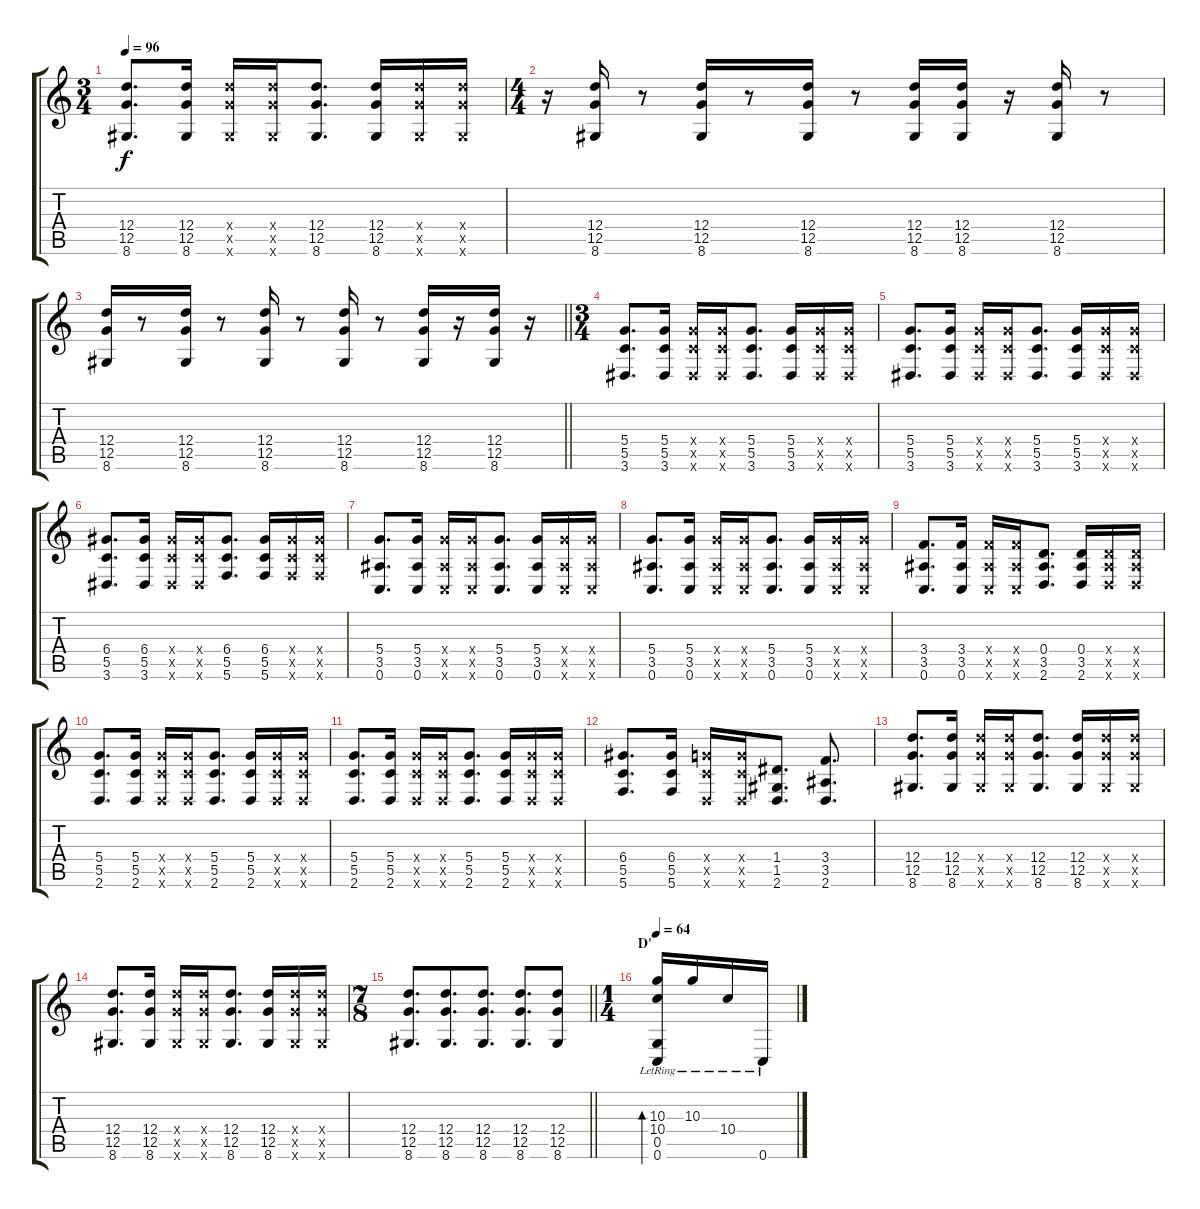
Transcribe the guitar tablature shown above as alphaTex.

\track "" {instrument distortionguitar}
\staff {score tabs}
\tuning (G4 E4 A3 D3 G2 C2) {hide}
\ts (3 4)
\tempo 96
\clef g2
\ks c
(12.4 12.5 8.6).8{d dy f} (12.4 12.5 8.6).16 (12.4{x} 12.5{x} 8.6{x}).16 (12.4{x} 12.5{x} 8.6{x}).16 (12.4 12.5 8.6).8{d} (12.4 12.5 8.6).16 (12.4{x} 12.5{x} 8.6{x}).16 (12.4{x} 12.5{x} 8.6{x}).16 |
\ts (4 4)
r.16 (12.4 12.5 8.6).16 r.8 (12.4 12.5 8.6).16 r.8 (12.4 12.5 8.6).16 r.8 (12.4 12.5 8.6).16 (12.4 12.5 8.6).16 r.16 (12.4 12.5 8.6).16 r.8 |
\barLineRight lightlight
(12.4 12.5 8.6).16 r.8 (12.4 12.5 8.6).16 r.8 (12.4 12.5 8.6).16 r.8 (12.4 12.5 8.6).16 r.8 (12.4 12.5 8.6).16 r.16 (12.4 12.5 8.6).16 r.16 |
\ts (3 4)
(5.4 5.5 3.6).8{d} (5.4 5.5 3.6).16 (5.4{x} 5.5{x} 3.6{x}).16 (5.4{x} 5.5{x} 3.6{x}).16 (5.4 5.5 3.6).8{d} (5.4 5.5 3.6).16 (5.4{x} 5.5{x} 3.6{x}).16 (5.4{x} 5.5{x} 3.6{x}).16 |
(5.4 5.5 3.6).8{d} (5.4 5.5 3.6).16 (5.4{x} 5.5{x} 3.6{x}).16 (5.4{x} 5.5{x} 3.6{x}).16 (5.4 5.5 3.6).8{d} (5.4 5.5 3.6).16 (5.4{x} 5.5{x} 3.6{x}).16 (5.4{x} 5.5{x} 3.6{x}).16 |
(6.4 5.5 3.6).8{d} (6.4 5.5 3.6).16 (6.4{x} 5.5{x} 3.6{x}).16 (6.4{x} 5.5{x} 3.6{x}).16 (6.4 5.5 5.6).8{d} (6.4 5.5 5.6).16 (6.4{x} 5.5{x} 5.6{x}).16 (6.4{x} 5.5{x} 5.6{x}).16 |
(5.4 3.5 0.6).8{d} (5.4 3.5 0.6).16 (5.4{x} 3.5{x} 0.6{x}).16 (5.4{x} 3.5{x} 0.6{x}).16 (5.4 3.5 0.6).8{d} (5.4 3.5 0.6).16 (5.4{x} 3.5{x} 0.6{x}).16 (5.4{x} 3.5{x} 0.6{x}).16 |
(5.4 3.5 0.6).8{d} (5.4 3.5 0.6).16 (5.4{x} 3.5{x} 0.6{x}).16 (5.4{x} 3.5{x} 0.6{x}).16 (5.4 3.5 0.6).8{d} (5.4 3.5 0.6).16 (5.4{x} 3.5{x} 0.6{x}).16 (5.4{x} 3.5{x} 0.6{x}).16 |
(3.4 3.5 0.6).8{d} (3.4 3.5 0.6).16 (3.4{x} 3.5{x} 0.6{x}).16 (3.4{x} 3.5{x} 0.6{x}).16 (0.4 3.5 2.6).8{d} (0.4 3.5 2.6).16 (0.4{x} 3.5{x} 2.6{x}).16 (0.4{x} 3.5{x} 2.6{x}).16 |
(5.4 5.5 2.6).8{d} (5.4 5.5 2.6).16 (5.4{x} 5.5{x} 2.6{x}).16 (5.4{x} 5.5{x} 2.6{x}).16 (5.4 5.5 2.6).8{d} (5.4 5.5 2.6).16 (5.4{x} 5.5{x} 2.6{x}).16 (5.4{x} 5.5{x} 2.6{x}).16 |
(5.4 5.5 2.6).8{d} (5.4 5.5 2.6).16 (5.4{x} 5.5{x} 2.6{x}).16 (5.4{x} 5.5{x} 2.6{x}).16 (5.4 5.5 2.6).8{d} (5.4 5.5 2.6).16 (5.4{x} 5.5{x} 2.6{x}).16 (5.4{x} 5.5{x} 2.6{x}).16 |
(6.4 5.5 5.6).8{d} (6.4 5.5 5.6).16 (5.4{x} 5.5{x} 2.6{x}).16 (5.4{x} 5.5{x} 2.6{x}).16 (1.4 1.5 2.6).8{d} (3.4 3.5 2.6).8{d} |
(12.4 12.5 8.6).8{d} (12.4 12.5 8.6).16 (12.4{x} 12.5{x} 8.6{x}).16 (12.4{x} 12.5{x} 8.6{x}).16 (12.4 12.5 8.6).8{d} (12.4 12.5 8.6).16 (12.4{x} 12.5{x} 8.6{x}).16 (12.4{x} 12.5{x} 8.6{x}).16 |
(12.4 12.5 8.6).8{d} (12.4 12.5 8.6).16 (12.4{x} 12.5{x} 8.6{x}).16 (12.4{x} 12.5{x} 8.6{x}).16 (12.4 12.5 8.6).8{d} (12.4 12.5 8.6).16 (12.4{x} 12.5{x} 8.6{x}).16 (12.4{x} 12.5{x} 8.6{x}).16 |
\ts (7 8)
\barLineRight lightlight
(12.4 12.5 8.6).8{d} (12.4 12.5 8.6).8{d} (12.4 12.5 8.6).8{d} (12.4 12.5 8.6).8{d} (12.4 12.5 8.6).8 |
\ts (1 4)
\section ("" "D'")
\tempo 64
(10.3{lr} 10.4{lr} 0.5{lr} 0.6{lr}).16{bd 60} 10.3{lr}.16 10.4{lr}.16 0.6{lr}.16
